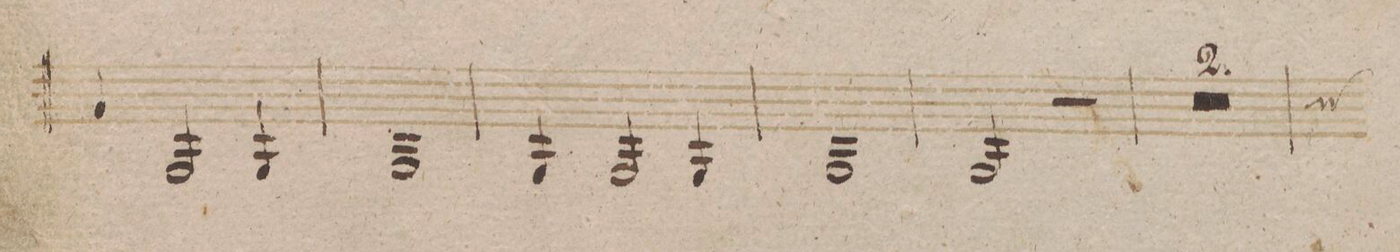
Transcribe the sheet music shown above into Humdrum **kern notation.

**kern	**dynam
*I"Corno 2do in F.	*
*clefG2	*
*k[b-]	*
*met(c)	*
*M4/4	*
4c/	.
2C/	.
4C/	.
=252	=252
1C	.
=253	=253
4C/	.
2C/	.
4C/	.
=254	=254
1C	.
=255	=255
2C/	.
2r	.
=256	=256
0r	.
=257	=257
*custos:f	*
=258	=258
*-	*-
